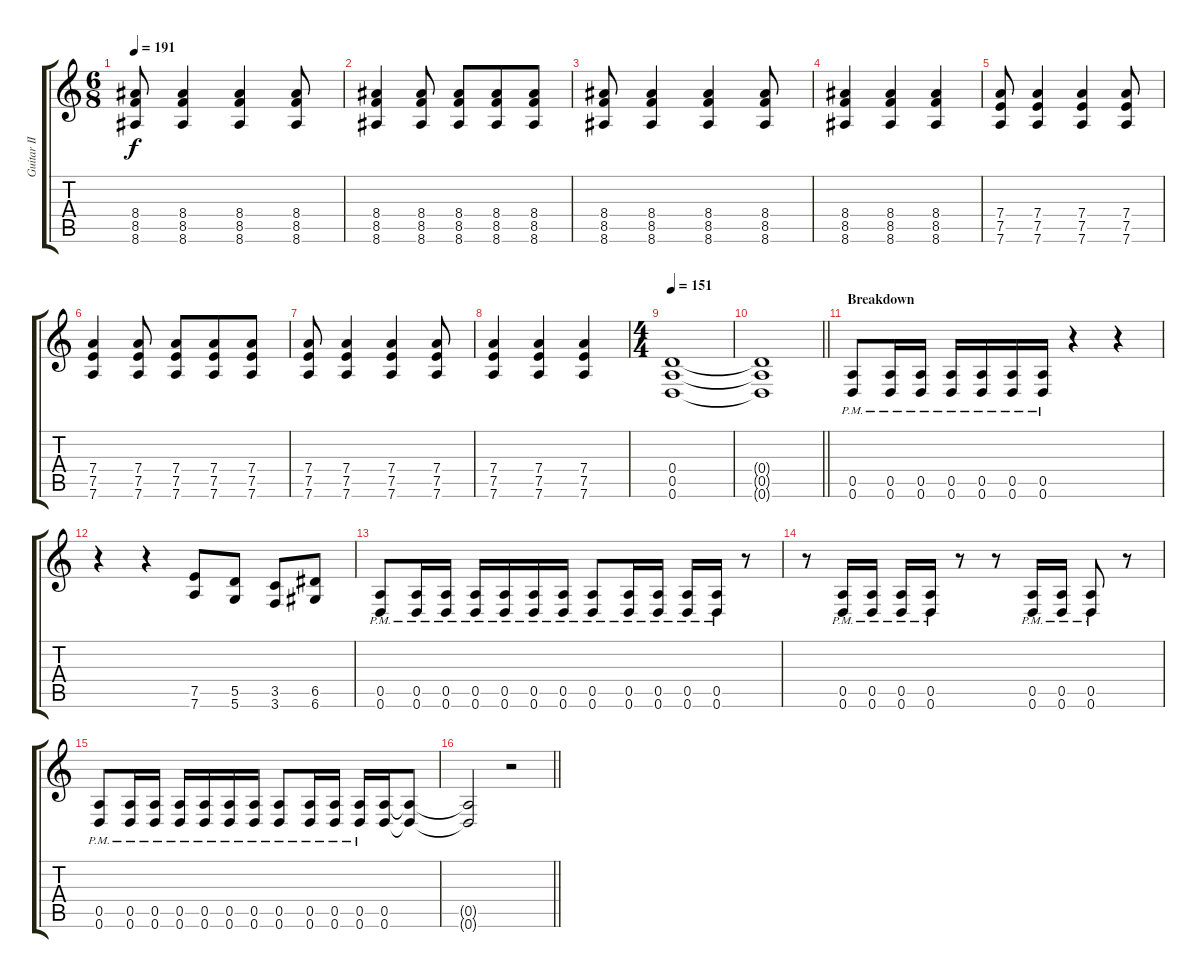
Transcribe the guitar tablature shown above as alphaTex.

\track ("Guitar II" "Guitar II") {instrument overdrivenguitar}
\staff {score tabs}
\tuning (E4 B3 G3 D3 A2 D2) {hide}
\ts (6 8)
\tempo 191
\clef g2
\ks c
(8.4 8.5 8.6).8{dy f} (8.4 8.5 8.6).4 (8.4 8.5 8.6).4 (8.4 8.5 8.6).8 |
(8.4 8.5 8.6).4 (8.4 8.5 8.6).8 (8.4 8.5 8.6).8 (8.4 8.5 8.6).8 (8.4 8.5 8.6).8 |
(8.4 8.5 8.6).8 (8.4 8.5 8.6).4 (8.4 8.5 8.6).4 (8.4 8.5 8.6).8 |
(8.4 8.5 8.6).4 (8.4 8.5 8.6).4 (8.4 8.5 8.6).4 |
(7.4 7.5 7.6).8 (7.4 7.5 7.6).4 (7.4 7.5 7.6).4 (7.4 7.5 7.6).8 |
(7.4 7.5 7.6).4 (7.4 7.5 7.6).8 (7.4 7.5 7.6).8 (7.4 7.5 7.6).8 (7.4 7.5 7.6).8 |
(7.4 7.5 7.6).8 (7.4 7.5 7.6).4 (7.4 7.5 7.6).4 (7.4 7.5 7.6).8 |
(7.4 7.5 7.6).4 (7.4 7.5 7.6).4 (7.4 7.5 7.6).4 |
\ts (4 4)
\tempo 151
(0.4 0.5 0.6).1 |
\barLineRight lightlight
(0.4{t} 0.5{t} 0.6{t}).1 |
\section ("" "Breakdown")
(0.5{pm} 0.6{pm}).8{balance 0} (0.5{pm} 0.6{pm}).16 (0.5{pm} 0.6{pm}).16 (0.5{pm} 0.6{pm}).16 (0.5{pm} 0.6{pm}).16 (0.5{pm} 0.6{pm}).16 (0.5{pm} 0.6{pm}).16 r.4 r.4 |
r.4 r.4 (7.5 7.6).8{balance 8} (5.5 5.6).8 (3.5 3.6).8 (6.5 6.6).8 |
(0.5{pm} 0.6{pm}).8 (0.5{pm} 0.6{pm}).16 (0.5{pm} 0.6{pm}).16 (0.5{pm} 0.6{pm}).16 (0.5{pm} 0.6{pm}).16 (0.5{pm} 0.6{pm}).16 (0.5{pm} 0.6{pm}).16 (0.5{pm} 0.6{pm}).8 (0.5{pm} 0.6{pm}).16 (0.5{pm} 0.6{pm}).16 (0.5{pm} 0.6{pm}).16 (0.5{pm} 0.6{pm}).16 r.8 |
r.8 (0.5{pm} 0.6{pm}).16 (0.5{pm} 0.6{pm}).16 (0.5{pm} 0.6{pm}).16 (0.5{pm} 0.6{pm}).16 r.8 r.8 (0.5{pm} 0.6{pm}).16 (0.5{pm} 0.6{pm}).16 (0.5{pm} 0.6{pm}).8 r.8 |
(0.5{pm} 0.6{pm}).8 (0.5{pm} 0.6{pm}).16 (0.5{pm} 0.6{pm}).16 (0.5{pm} 0.6{pm}).16 (0.5{pm} 0.6{pm}).16 (0.5{pm} 0.6{pm}).16 (0.5{pm} 0.6{pm}).16 (0.5{pm} 0.6{pm}).8 (0.5{pm} 0.6{pm}).16 (0.5{pm} 0.6{pm}).16 (0.5{pm} 0.6{pm}).16 (0.5 0.6).16 (0.5{t} 0.6{t}).8 |
\barLineRight lightlight
(0.5{t} 0.6{t}).2 r.2
